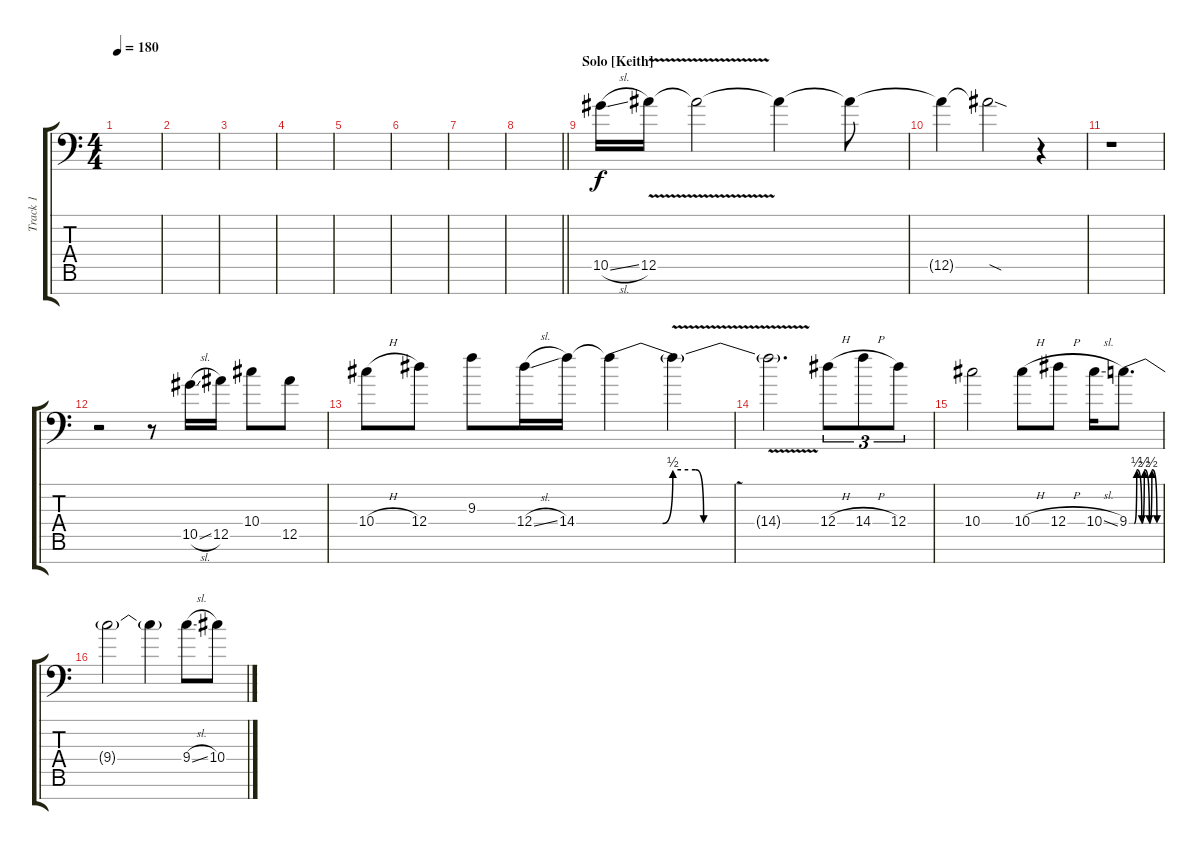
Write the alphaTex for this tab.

\track ("Track 1" "Track 1") {instrument overdrivenguitar}
\staff {score tabs}
\tuning (F4 C4 Ab3 Eb3 Bb2 F2 Bb1) {hide}
\ts (4 4)
\tempo 180
\clef f4
\ks c
|
|
|
|
|
|
|
\barLineRight lightlight
|
\section ("" "Solo [Keith]")
10.5{sl}.16{volume 13 balance 8 instrument overdrivenguitar} 12.5{v}.16 12.5{t}.2 12.5{t}.4 12.5{t}.8 |
12.5{t}.4{volume 5} 12.5{sod t}.2 r.4 |
r.1 |
r.2 r.8 10.5{sl}.16{volume 13 instrument overdrivenguitar} 12.5.16 10.4.8 12.5.8 |
10.4{h}.8 12.4.8 9.3.8 12.4{sl}.16 14.4.16 14.4{be (custom 0 0 25 0 30 2 41 2 45 0 50 0 60 0) t}.4 14.4{v t}.4 |
14.4{t}.2{d} 12.4{h}.8{tu (3 2)} 14.4{h}.8{tu (3 2)} 12.4.8{tu (3 2)} |
10.4.2 10.4{h}.8 12.4{h}.8 10.4{sl}.16 9.4{be (custom 0 0 10 0 15 2 25 0 30 2 40 0 45 2 55 0 60 0)}.8{d} |
9.4{t}.2 9.4{be (hold 0 0 60 0) t}.4 9.4{sl}.8 10.4.8
